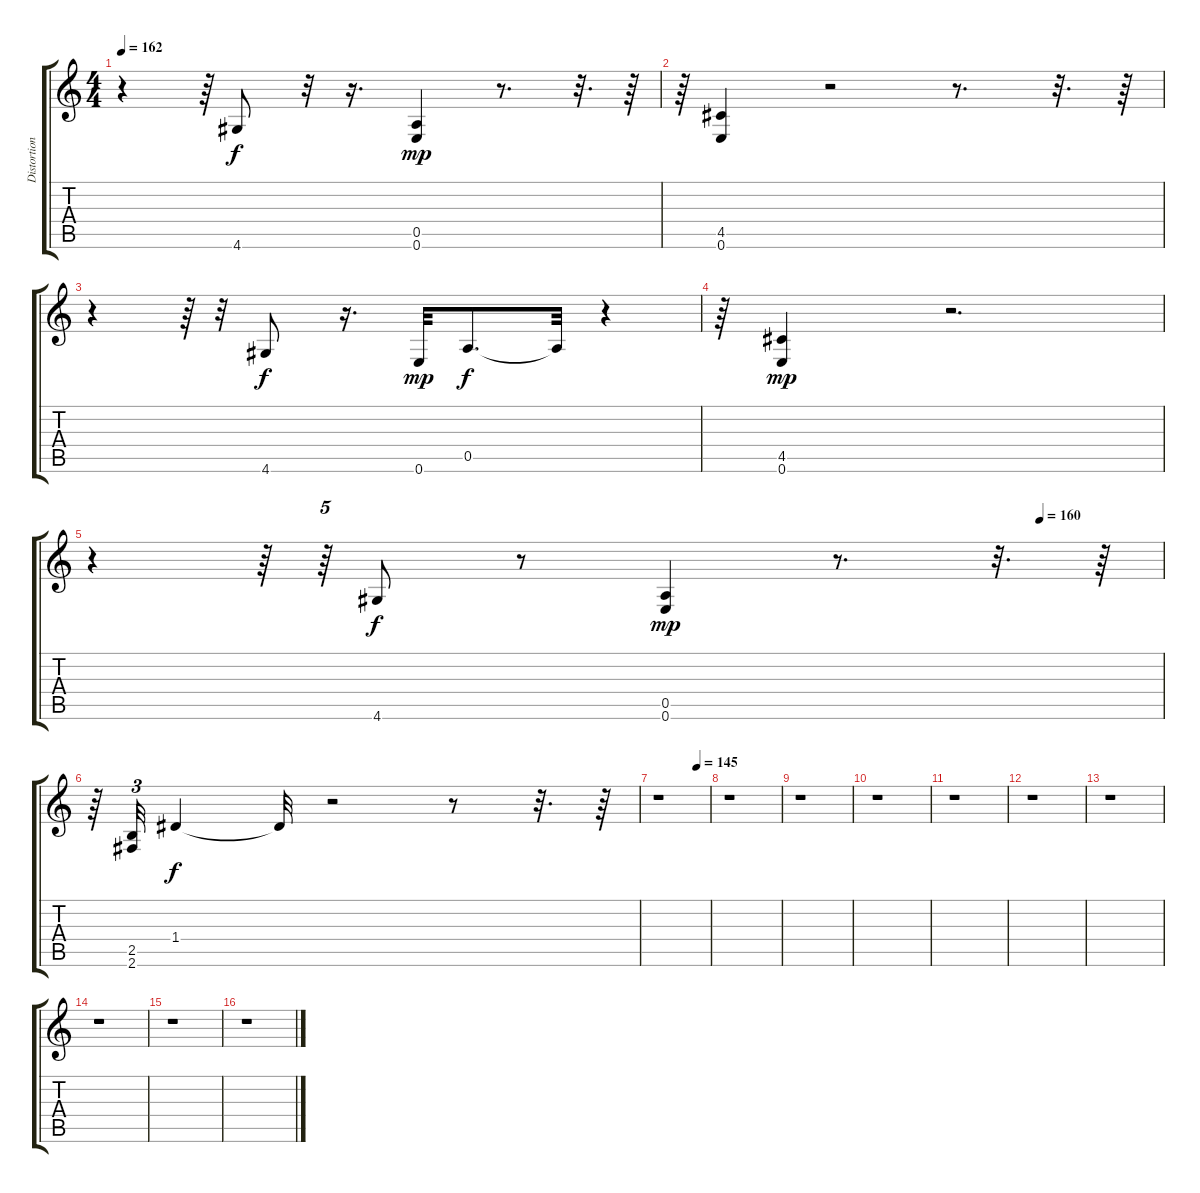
\track ("Distortion guitar 1" "Distortion") {instrument distortionguitar}
\staff {score tabs}
\tuning (E4 B3 G3 D3 A2 E2) {hide}
\ts (4 4)
\tempo 162
\clef g2
\ks c
r.4{dy f} r.64 4.6.8 r.32 r.16{d} (0.5 0.6).4{dy mp} r.8{d} r.32{d} r.64 |
r.64 (4.5 0.6).4 r.2 r.8{d} r.32{d} r.64 |
r.4 r.64 r.32{tu (5 4)} 4.6.8{dy f} r.16{d} 0.6.32{dy mp} 0.5.8{d dy f} 0.5{t}.32 r.4 |
r.64 (4.5 0.6).4{dy mp} r.2{d} |
\tempo (160 0.8854166666666666)
r.4 r.64 r.64{tu (5 4)} 4.6.8{dy f} r.8 (0.5 0.6).4{dy mp} r.8{d} r.32{d} r.64 |
r.64 (2.5 2.6).32{tu (3 2)} 1.4.4{dy f} 1.4{t}.32 r.2 r.8 r.32{d} r.64 |
\tempo (145 0.7604166666666666)
r.1 |
r.1 |
r.1 |
r.1 |
r.1 |
r.1 |
r.1 |
r.1 |
r.1 |
r.1
